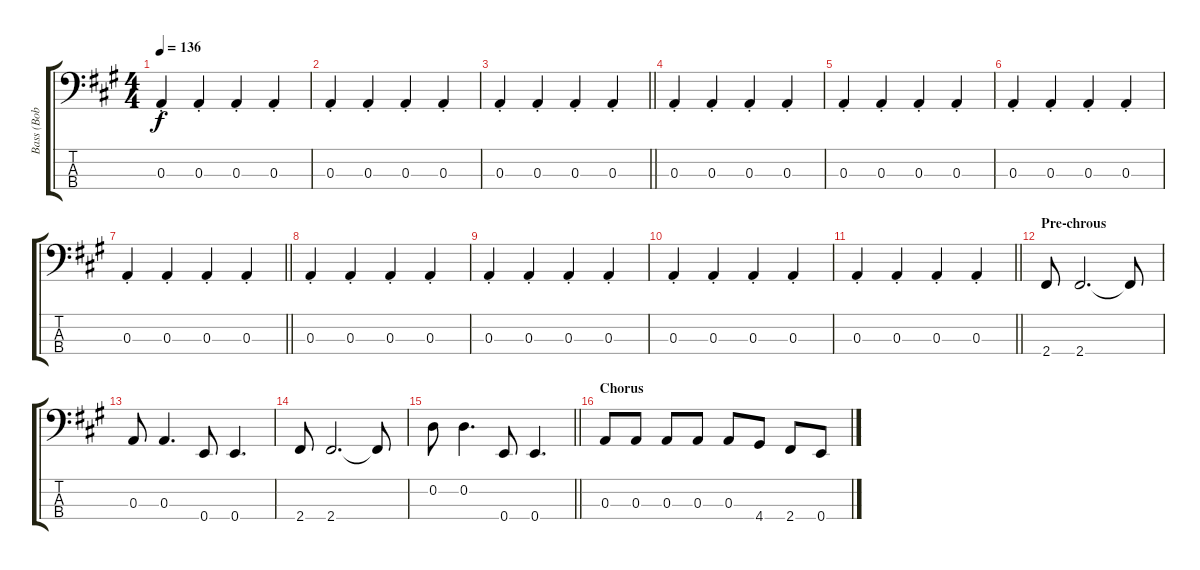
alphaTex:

\track ("Bass (Bob Daisley)" "Bass (Bob ") {instrument electricbassfinger}
\staff {score tabs}
\tuning (G2 D2 A1 E1) {hide}
\ts (4 4)
\tempo 136
\clef f4
\ks a
0.3{st}.4{dy f} 0.3{st}.4 0.3{st}.4 0.3{st}.4 |
0.3{st}.4 0.3{st}.4 0.3{st}.4 0.3{st}.4 |
\barLineRight lightlight
0.3{st}.4 0.3{st}.4 0.3{st}.4 0.3{st}.4 |
\section ("" "")
0.3{st}.4 0.3{st}.4 0.3{st}.4 0.3{st}.4 |
0.3{st}.4 0.3{st}.4 0.3{st}.4 0.3{st}.4 |
0.3{st}.4 0.3{st}.4 0.3{st}.4 0.3{st}.4 |
\barLineRight lightlight
0.3{st}.4 0.3{st}.4 0.3{st}.4 0.3{st}.4 |
0.3{st}.4 0.3{st}.4 0.3{st}.4 0.3{st}.4 |
0.3{st}.4 0.3{st}.4 0.3{st}.4 0.3{st}.4 |
0.3{st}.4 0.3{st}.4 0.3{st}.4 0.3{st}.4 |
\barLineRight lightlight
0.3{st}.4 0.3{st}.4 0.3{st}.4 0.3{st}.4 |
\section ("" "Pre-chrous")
2.4.8 2.4.2{d} 2.4{t}.8 |
0.3.8 0.3.4{d} 0.4.8 0.4.4{d} |
2.4.8 2.4.2{d} 2.4{t}.8 |
\barLineRight lightlight
0.2.8 0.2.4{d} 0.4.8 0.4.4{d} |
\section ("" "Chorus")
0.3.8 0.3.8 0.3.8 0.3.8 0.3.8 4.4.8 2.4.8 0.4.8
